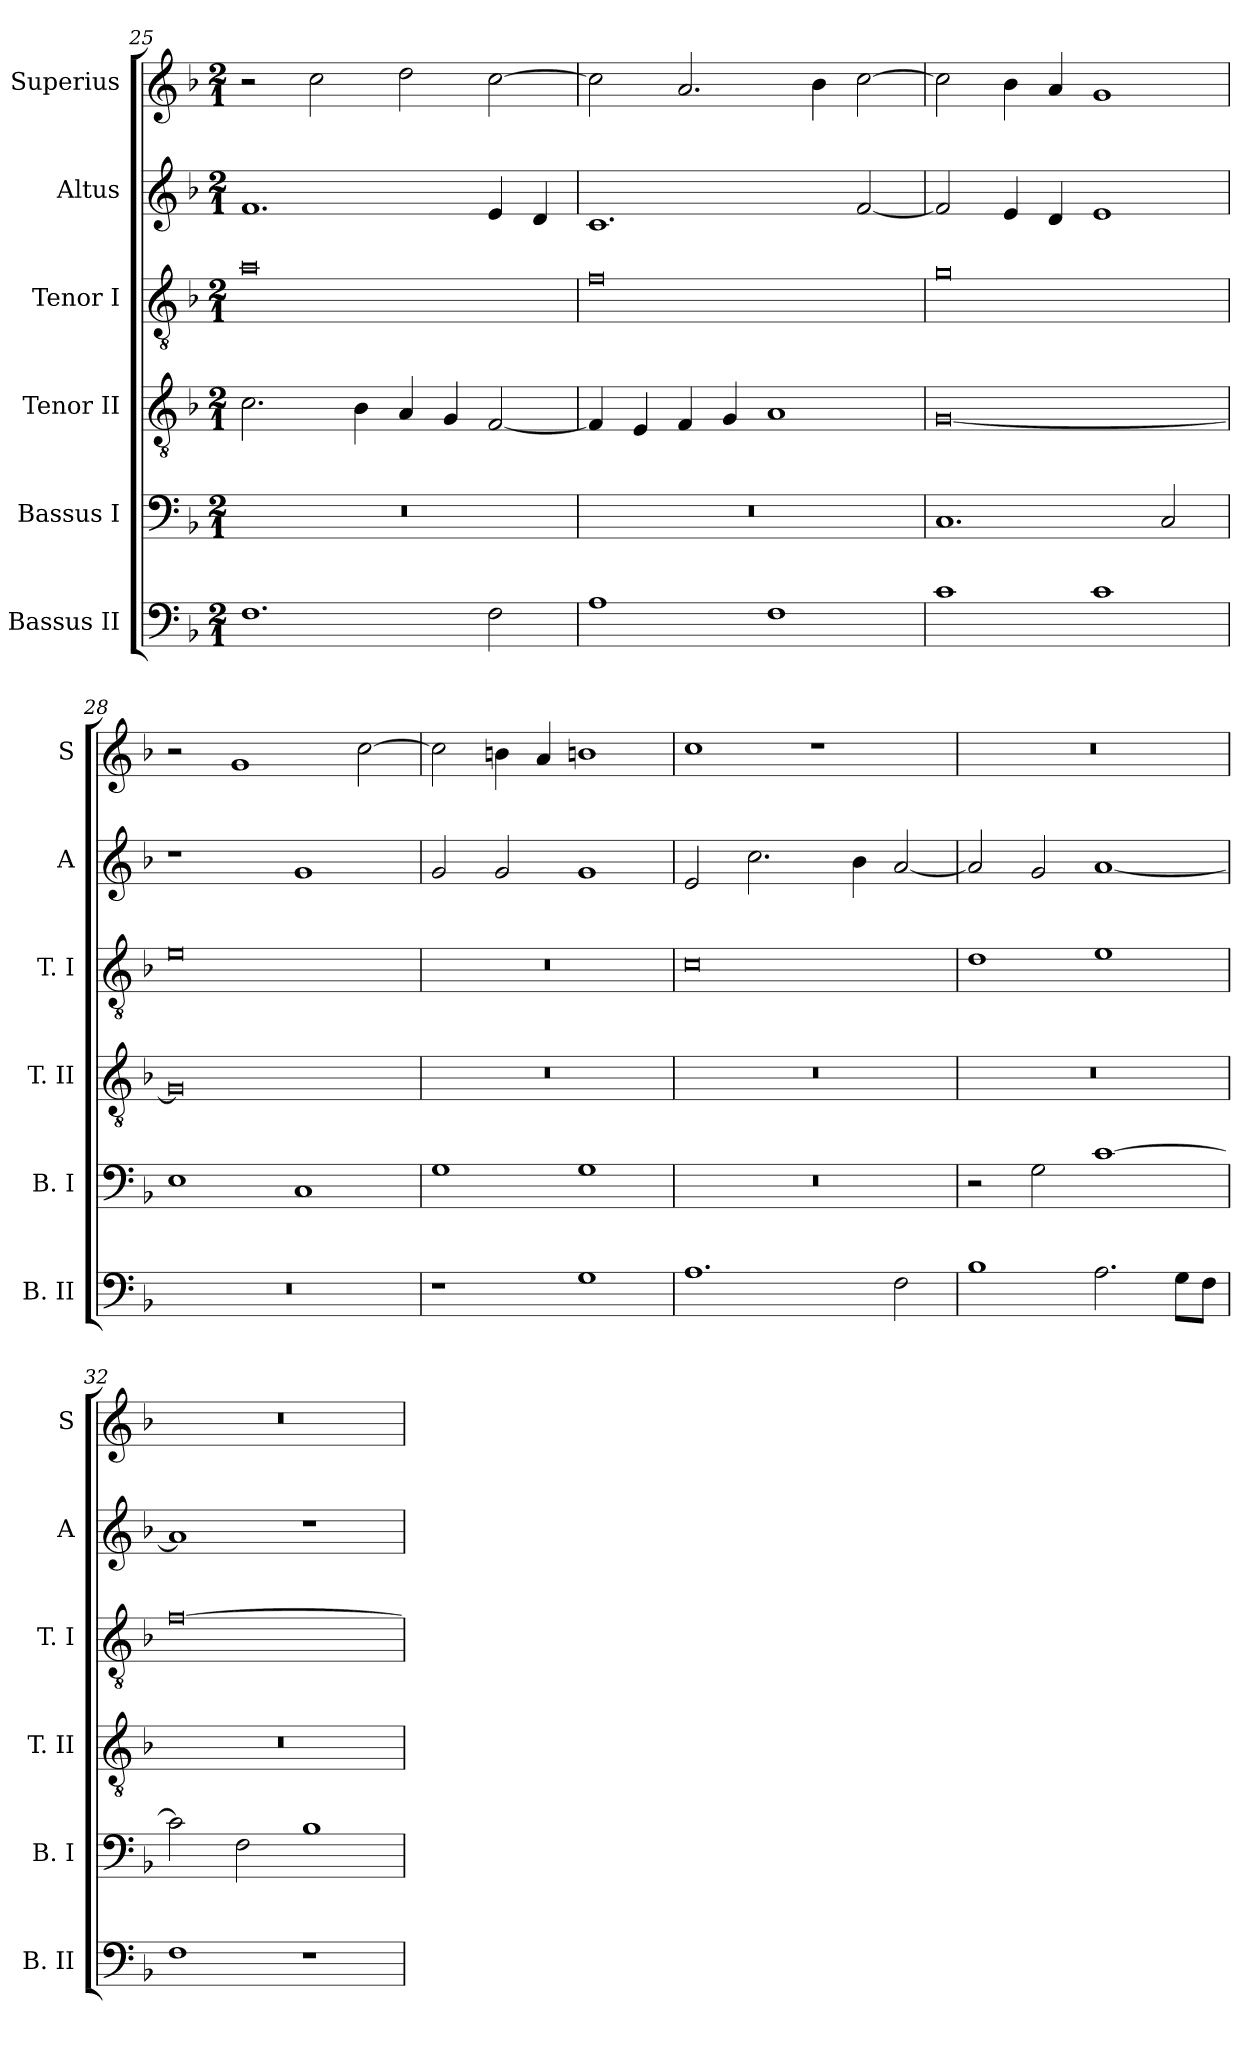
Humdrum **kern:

**kern	**kern	**kern	**kern	**kern	**kern
*part6	*part5	*part4	*part3	*part2	*part1
*staff6	*staff5	*staff4	*staff3	*staff2	*staff1
*I"Bassus II	*I"Bassus I	*I"Tenor II	*I"Tenor I	*I"Altus	*I"Superius
*I'B. II	*I'B. I	*I'T. II	*I'T. I	*I'A	*I'S
*clefF4	*clefF4	*clefGv2	*clefGv2	*clefG2	*clefG2
*k[b-]	*k[b-]	*k[b-]	*k[b-]	*k[b-]	*k[b-]
*F:	*F:	*F:	*F:	*F:	*F:
*M2/1	*M2/1	*M2/1	*M2/1	*M2/1	*M2/1
=25	=25	=25	=25	=25	=25
1.F	0r	2.c	0a	1.f	2r
.	.	.	.	.	2cc
.	.	4B-	.	.	.
.	.	4A	.	.	2dd
.	.	4G	.	.	.
2F	.	[2F	.	4e	[2cc
.	.	.	.	4d	.
=26	=26	=26	=26	=26	=26
1A	0r	4F]	0f	1.c	2cc]
.	.	4E	.	.	.
.	.	4F	.	.	2.a
.	.	4G	.	.	.
1F	.	1A	.	.	.
.	.	.	.	.	4b-
.	.	.	.	[2f	[2cc
=27	=27	=27	=27	=27	=27
1c	1.C	[0G	0g	2f]	2cc]
.	.	.	.	4e	4b-
.	.	.	.	4d	4a
1c	.	.	.	1e	1g
.	2C	.	.	.	.
=28	=28	=28	=28	=28	=28
0r	1E	0G]	0e	1r	2r
.	.	.	.	.	1g
.	1C	.	.	1g	.
.	.	.	.	.	[2cc
=29	=29	=29	=29	=29	=29
1r	1G	0r	0r	2g	2cc]
.	.	.	.	2g	4bn
.	.	.	.	.	4a
1G	1G	.	.	1g	1bn
=30	=30	=30	=30	=30	=30
1.A	0r	0r	0c	2e	1cc
.	.	.	.	2.cc	.
.	.	.	.	.	1r
.	.	.	.	4b-	.
2F	.	.	.	[2a	.
=31	=31	=31	=31	=31	=31
1B-	2r	0r	1d	2a]	0r
.	2G	.	.	2g	.
2.A	[1c	.	1e	[1a	.
8GL	.	.	.	.	.
8FJ	.	.	.	.	.
=32	=32	=32	=32	=32	=32
1F	2c]	0r	[0f	1a]	0r
.	2F	.	.	.	.
1r	1B-	.	.	1r	.
=	=	=	=	=	=
*-	*-	*-	*-	*-	*-
